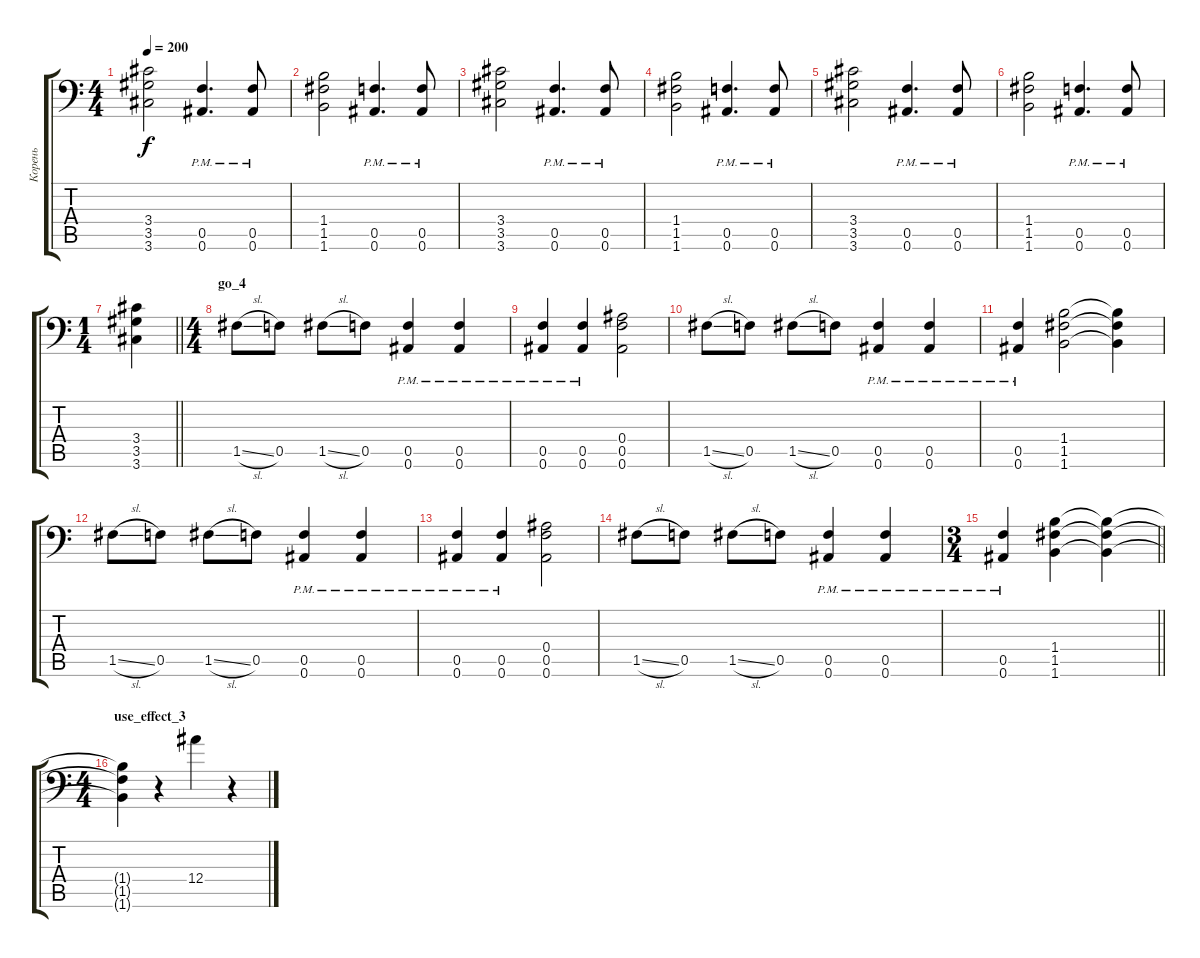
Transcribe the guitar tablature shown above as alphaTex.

\track ("Корень" "Корень") {instrument distortionguitar}
\staff {score tabs}
\tuning (C4 G3 Eb3 Bb2 F2 Bb1) {hide}
\ts (4 4)
\tempo 200
\clef f4
\ks c
(3.4 3.5 3.6).2{dy f} (0.5{pm} 0.6{pm}).4{d} (0.5{pm} 0.6{pm}).8 |
(1.4 1.5 1.6).2 (0.5{pm} 0.6{pm}).4{d} (0.5{pm} 0.6{pm}).8 |
(3.4 3.5 3.6).2 (0.5{pm} 0.6{pm}).4{d} (0.5{pm} 0.6{pm}).8 |
(1.4 1.5 1.6).2 (0.5{pm} 0.6{pm}).4{d} (0.5{pm} 0.6{pm}).8 |
(3.4 3.5 3.6).2 (0.5{pm} 0.6{pm}).4{d} (0.5{pm} 0.6{pm}).8 |
(1.4 1.5 1.6).2 (0.5{pm} 0.6{pm}).4{d} (0.5{pm} 0.6{pm}).8 |
\ts (1 4)
\barLineRight lightlight
(3.4 3.5 3.6).4 |
\ts (4 4)
\section ("" "go_4")
1.5{sl}.8{instrument distortionguitar} 0.5.8 1.5{sl}.8 0.5.8 (0.5{pm} 0.6{pm}).4 (0.5{pm} 0.6{pm}).4 |
(0.5{pm} 0.6{pm}).4 (0.5{pm} 0.6{pm}).4 (0.4 0.5 0.6).2 |
1.5{sl}.8{instrument distortionguitar} 0.5.8 1.5{sl}.8 0.5.8 (0.5{pm} 0.6{pm}).4 (0.5{pm} 0.6{pm}).4 |
(0.5{pm} 0.6{pm}).4 (1.4 1.5 1.6).2 (1.4{t} 1.5{t} 1.6{t}).4 |
1.5{sl}.8{instrument distortionguitar} 0.5.8 1.5{sl}.8 0.5.8 (0.5{pm} 0.6{pm}).4 (0.5{pm} 0.6{pm}).4 |
(0.5{pm} 0.6{pm}).4 (0.5{pm} 0.6{pm}).4 (0.4 0.5 0.6).2 |
1.5{sl}.8{instrument distortionguitar} 0.5.8 1.5{sl}.8 0.5.8 (0.5{pm} 0.6{pm}).4 (0.5{pm} 0.6{pm}).4 |
\ts (3 4)
\barLineRight lightlight
(0.5{pm} 0.6{pm}).4 (1.4 1.5 1.6).4 (1.4{t} 1.5{t} 1.6{t}).4 |
\ts (4 4)
\section ("" "use_effect_3")
(1.4{t} 1.5{t} 1.6{t}).4 r.4 12.4.4{instrument pad5bowed} r.4
